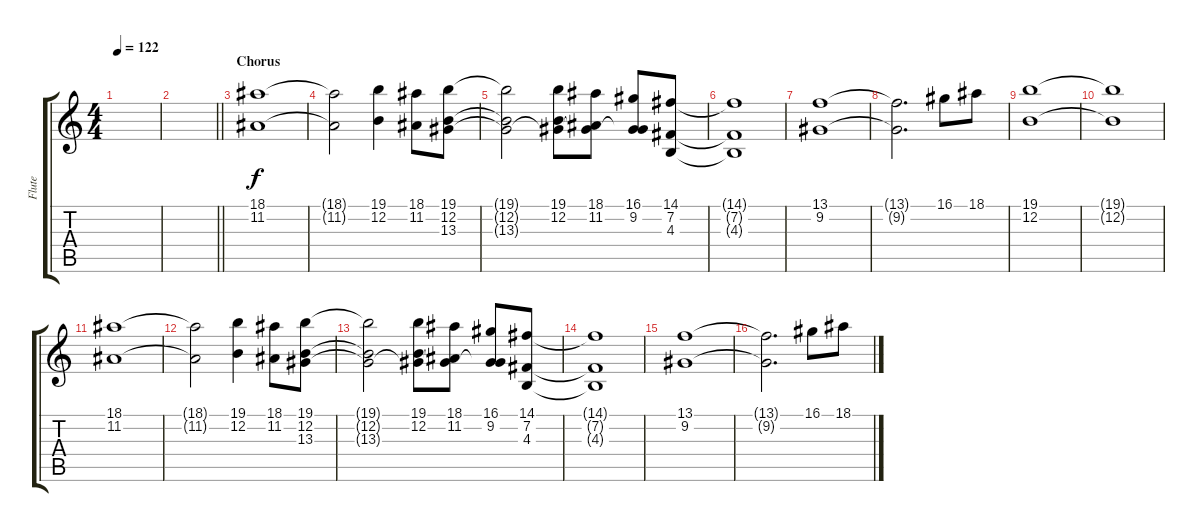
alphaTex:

\track ("Flute" "Flute") {instrument lead3calliope}
\staff {score tabs}
\tuning (E4 B3 G3 D3 A2 E2) {hide}
\ts (4 4)
\tempo 122
\clef g2
\ks c
|
\barLineRight lightlight
|
\section ("" "Chorus")
(18.1 11.2).1 |
(18.1{t} 11.2{t}).2 (19.1 12.2).4 (18.1 11.2).8 (19.1 12.2 13.3).8 |
(19.1{t} 12.2{t} 13.3{t}).2 (19.1 12.2 13.3{t}).8 (18.1 11.2 13.3{t}).8 (16.1 9.2 13.3{t}).8 (14.1 7.2 4.3).8 |
(14.1{t} 7.2{t} 4.3{t}).1 |
(13.1 9.2).1 |
(13.1{t} 9.2{t}).2{d} 16.1.8 18.1.8 |
(19.1 12.2).1 |
(19.1{t} 12.2{t}).1 |
(18.1 11.2).1 |
(18.1{t} 11.2{t}).2 (19.1 12.2).4 (18.1 11.2).8 (19.1 12.2 13.3).8 |
(19.1{t} 12.2{t} 13.3{t}).2 (19.1 12.2 13.3{t}).8 (18.1 11.2 13.3{t}).8 (16.1 9.2 13.3{t}).8 (14.1 7.2 4.3).8 |
(14.1{t} 7.2{t} 4.3{t}).1 |
(13.1 9.2).1 |
(13.1{t} 9.2{t}).2{d} 16.1.8 18.1.8
